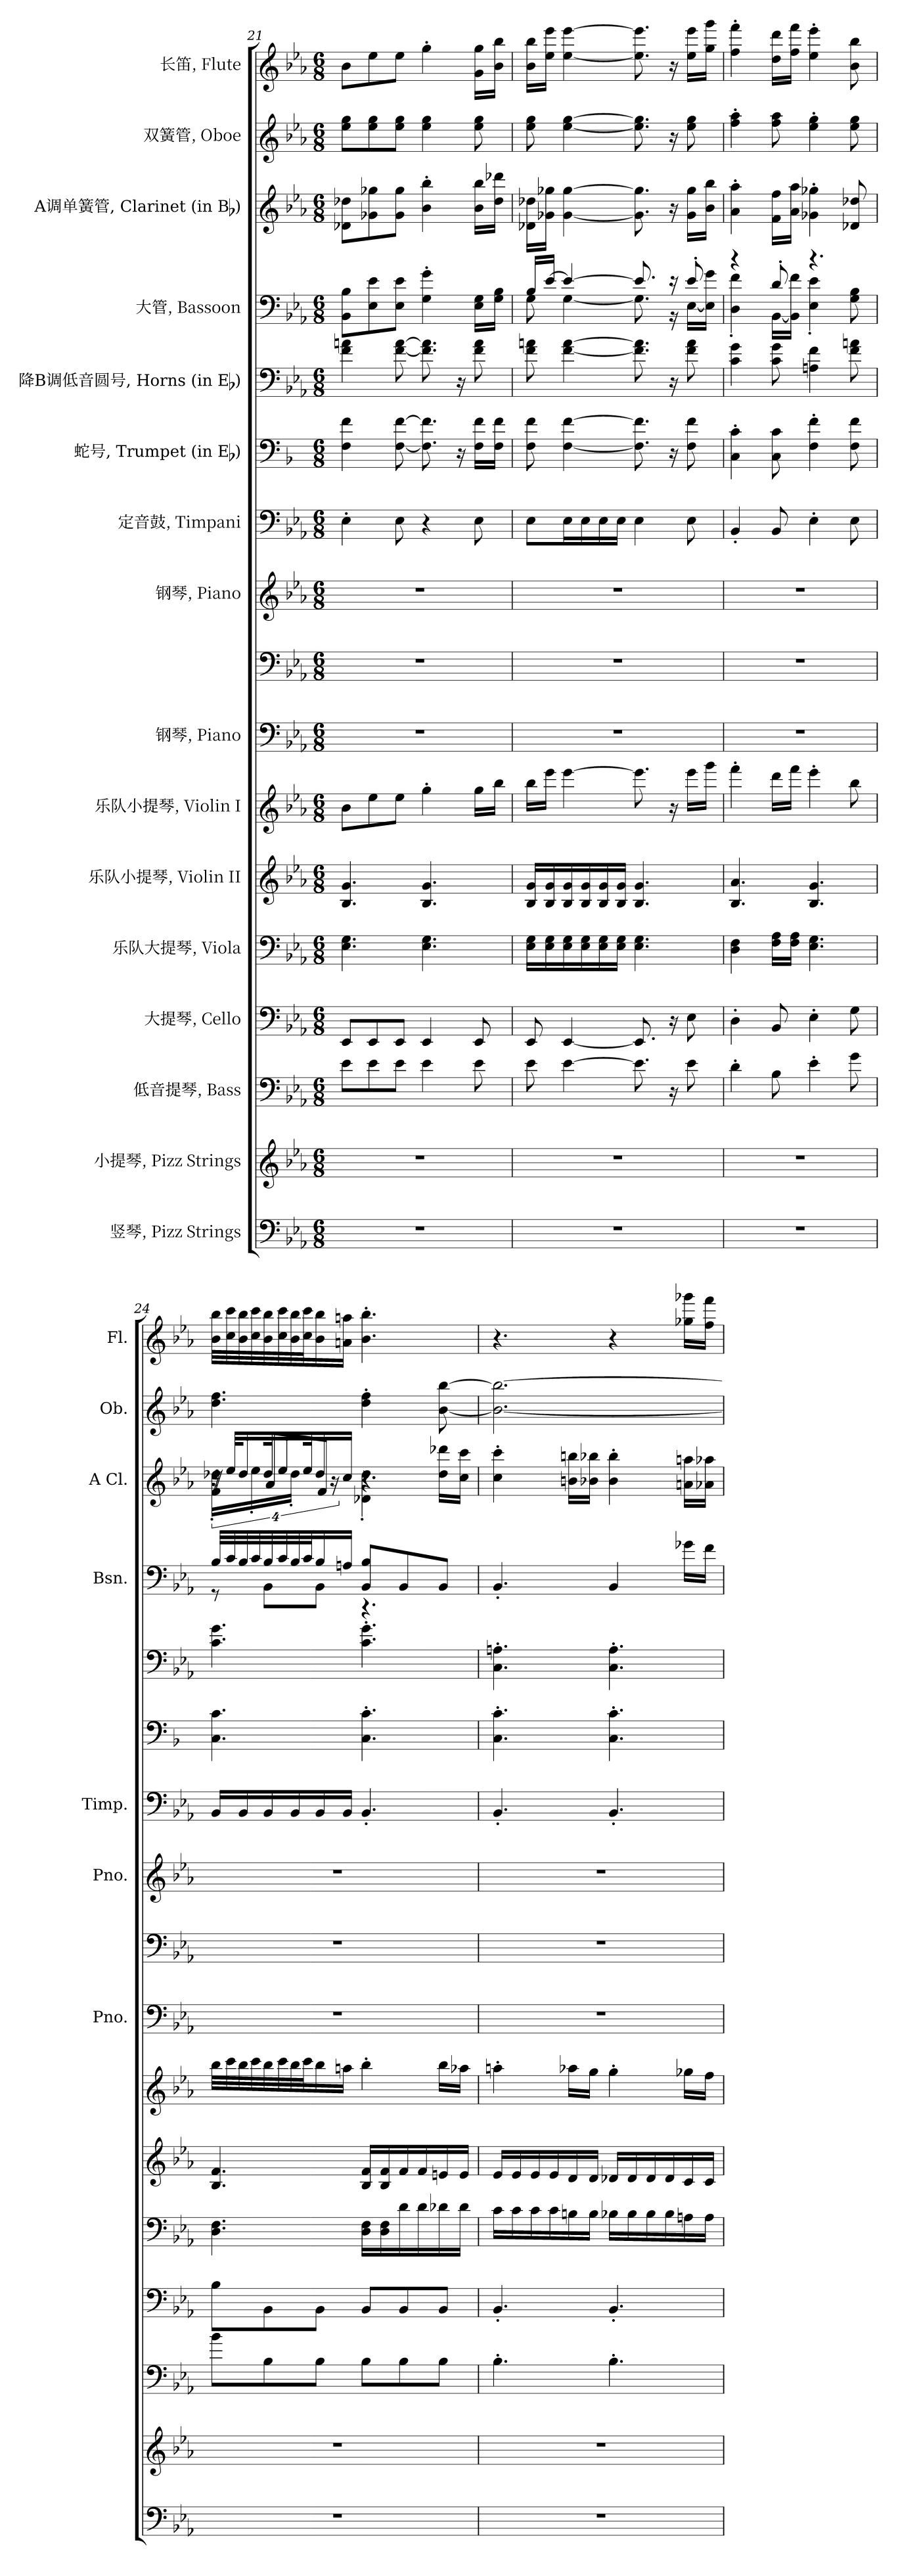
**kern	**kern	**kern	**kern	**kern	**kern	**kern	**kern	**kern	**kern	**kern	**kern	**kern	**kern	**kern	**kern	**kern
*part16	*part15	*part14	*part13	*part12	*part11	*part10	*part9	*part9	*part8	*part7	*part6	*part5	*part4	*part3	*part2	*part1
*staff17	*staff16	*staff15	*staff14	*staff13	*staff12	*staff11	*staff10	*staff9	*staff8	*staff7	*staff6	*staff5	*staff4	*staff3	*staff2	*staff1
*I"竖琴, Pizz Strings	*I"小提琴, Pizz Strings	*I"低音提琴, Bass	*I"大提琴, Cello	*I"乐队大提琴, Viola	*I"乐队小提琴, Violin II	*I"乐队小提琴, Violin I	*I"钢琴, Piano	*	*I"钢琴, Piano	*I"定音鼓, Timpani	*I"蛇号, Trumpet (in Eb)	*I"降B调低音圆号, Horns (in Eb)	*I"大管, Bassoon	*I"A调单簧管, Clarinet (in Bb)	*I"双簧管, Oboe	*I"长笛, Flute
*	*	*	*	*	*	*	*I'Pno.	*	*I'Pno.	*I'Timp.	*	*	*I'Bsn.	*I'A Cl.	*I'Ob.	*I'Fl.
!!LO:PB:g=z
*clefF4	*clefG2	*clefF4	*clefF4	*clefF4	*clefG2	*clefG2	*clefF4	*clefF4	*clefG2	*clefF4	*clefF4	*clefF4	*clefF4	*clefG2	*clefG2	*clefG2
*	*	*ITrd7c12	*	*	*	*	*	*	*	*	*ITrd1c2	*ITrd1c2	*	*ITrd2c3	*	*
*k[b-e-a-]	*k[b-e-a-]	*k[b-e-a-]	*k[b-e-a-]	*k[b-e-a-]	*k[b-e-a-]	*k[b-e-a-]	*k[b-e-a-]	*k[b-e-a-]	*k[b-e-a-]	*k[b-e-a-]	*k[b-e-a-]	*k[b-e-a-d-g-]	*k[b-e-a-]	*k[]	*k[b-e-a-]	*k[b-e-a-]
*M6/8	*M6/8	*M6/8	*M6/8	*M6/8	*M6/8	*M6/8	*M6/8	*M6/8	*M6/8	*M6/8	*M6/8	*M6/8	*M6/8	*M6/8	*M6/8	*M6/8
=21	=21	=21	=21	=21	=21	=21	=21	=21	=21	=21	=21	=21	=21	=21	=21	=21
2.r	2.r	8E-\L	8EE-/L	4.E-\ 4.G\	4.B-/ 4.g/	8b-\L	2.r	2.r	2.r	4E-'\	4E-\ 4e-\	4e-\ 4gn\	8BB-\ 8B-\L	8B-X\ 8b-X\L	8ee-\ 8gg\L	8b-\L
.	.	8E-\	8EE-/	.	.	8ee-\	.	.	.	.	.	.	8E-\ 8e-\	8e-X\ 8ee-X\	8ee-\ 8gg\	8ee-\
.	.	8E-\J	8EE-/J	.	.	8ee-\J	.	.	.	8E-\	[8E-\ [8e-\	[8e-\ [8g\	8E-\ 8e-\J	8e-\ 8ee-\J	8ee-\ 8gg\J	8ee-\J
.	.	4E-\	4EE-/	4.E-\ 4.G\	4.B-/ 4.g/	4gg'\	.	.	.	4r	8.E-\] 8.e-\]	8.e-\] 8.g\]	4G\' 4g\'	4g\' 4gg\'	4ee-\ 4gg\	4gg'\
.	.	.	.	.	.	.	.	.	.	.	16r	16r	.	.	.	.
.	.	8E-\	8EE-/	.	.	16gg\LL	.	.	.	8E-\	16E-\ 16e-\LL	8e-\ 8g\	16E-\ 16G\LL	16g\ 16gg\LL	8ee-\ 8gg\	16g\ 16gg\LL
.	.	.	.	.	.	16bb-\JJ	.	.	.	.	16E-\ 16e-\JJ	.	16G\ 16B-\JJ	16b-\ 16bb-X\JJ	.	16b-\ 16bb-\JJ
=22	=22	=22	=22	=22	=22	=22	=22	=22	=22	=22	=22	=22	=22	=22	=22	=22
*	*	*	*	*	*	*	*	*	*	*	*	*	*^	*	*	*
2.r	2.r	8E-\	8EE-/	16E-\ 16G\LL	16B-/ 16g/LL	16bb-\LL	2.r	2.r	2.r	8E-\L	8E-\ 8e-\	8e-\ 8gn\	16B-/LL	8G\	16B-X\ 16b-X\LL	8ee-\ 8gg\	16b-\ 16bb-\LL
.	.	.	.	16E-\ 16G\	16B-/ 16g/	16eee-\JJ	.	.	.	.	.	.	[16e-/JJ	.	16e-X\ 16ee-X\JJ	.	16ee-\ 16eee-\JJ
.	.	[4E-\	[4EE-/	16E-\ 16G\	16B-/ 16g/	[4eee-\	.	.	.	16E-\L	[4E-\ [4e-\	[4e-\ [4g\	4e-/_	[4G\	[4e-\ [4ee-\	[4ee-\ [4gg\	[4ee-\ [4eee-\
.	.	.	.	16E-\ 16G\	16B-/ 16g/	.	.	.	.	16E-\	.	.	.	.	.	.	.
.	.	.	.	16E-\ 16G\	16B-/ 16g/	.	.	.	.	16E-\	.	.	.	.	.	.	.
.	.	.	.	16E-\ 16G\JJ	16B-/ 16g/JJ	.	.	.	.	16E-\JJ	.	.	.	.	.	.	.
.	.	8.E-\]	8.EE-/]	4.E-\ 4.G\	4.B-/ 4.g/	8.eee-\]	.	.	.	4E-\	8.E-\] 8.e-\]	8.e-\] 8.g\]	8.e-/]	8.G\]	8.e-\] 8.ee-\]	8.ee-\] 8.gg\]	8.ee-\] 8.eee-\]
.	.	16r	16r	.	.	16r	.	.	.	.	16r	16r	16r	16r	16r	16r	16r
.	.	8E-\	8E-\	.	.	16eee-\LL	.	.	.	8E-\	8E-\ 8e-\	8e-\ 8g\	8e-'/	[16E-\LL	16e-\ 16ee-\LL	8ee-\ 8gg\	16ee-\ 16eee-\LL
.	.	.	.	.	.	16ggg\JJ	.	.	.	.	.	.	.	16E-\] 16g\JJ	16g\ 16gg\JJ	.	16gg\ 16ggg\JJ
=23	=23	=23	=23	=23	=23	=23	=23	=23	=23	=23	=23	=23	=23	=23	=23	=23	=23
2.r	2.r	4D'\	4D'\	4D\ 4F\	4.B-/ 4.a-/	4fff'\	2.r	2.r	2.r	4BB-'/	4BB-\' 4B-\'	4B-\ 4f\	4r	4D\' 4f\'	4f\' 4ff\'	4ff\' 4aa-\'	4ff\' 4fff\'
.	.	8BB-\	8BB-/	16F\ 16A-\LL	.	16ddd\LL	.	.	.	8BB-/	8BB-\ 8B-\	8B-\ 8f\	8d'/	[16BB-\LL	16d\ 16dd\LL	8ff\ 8aa-\	16dd\ 16ddd\LL
.	.	.	.	16F\ 16A-\JJ	.	16fff\JJ	.	.	.	.	.	.	.	16BB-\] 16f\JJ	16f\ 16ff\JJ	.	16ff\ 16fff\JJ
.	.	4E-'\	4E-'\	4.E-\ 4.G\	4.B-/ 4.g/	4eee-'\	.	.	.	4E-'\	4E-\' 4e-\'	4Gn\ 4e-\	4.r	4E-\' 4e-\'	4e-X\' 4ee-X\'	4ee-\' 4gg\'	4ee-\' 4eee-\'
.	.	8G\	8G\	.	.	8bb-\	.	.	.	8E-\	8E-\ 8e-\	8e-\ 8gn\	.	8G\ 8B-\	8B-X/ 8b-X/	8ee-\ 8gg\	8b-\ 8bb-\
!!LO:PB:g=z
=24	=24	=24	=24	=24	=24	=24	=24	=24	=24	=24	=24	=24	=24	=24	=24	=24	=24
*	*	*	*	*	*	*	*	*	*	*	*	*	*	*	*^	*	*
*	*	*	*	*	*	*	*	*	*	*	*	*	*	*	*	*^	*	*
2.r	2.r	8B-\L	8B-\L	4.D\ 4.F\	4.B-/ 4.f/	32bb-\LLL	2.r	2.r	2.r	16BB-/LL	4.BB-\ 4.B-\	4.B-\ 4.f\	32B-/LLL	8r	32r	32%3d\' 32%3b-X\'L	8r	4.dd\ 4.ff\	32b-\ 32bb-\LLL
.	.	.	.	.	.	32ccc\	.	.	.	.	.	.	32c/	.	32cc/KLL	.	.	.	32cc\ 32ccc\
.	.	.	.	.	.	32bb-\	.	.	.	16BB-/	.	.	32B-/	.	16b-'/	.	.	.	32b-\ 32bb-\
.	.	.	.	.	.	32ccc\	.	.	.	.	.	.	32c/	.	.	32%3cc'\	.	.	32cc\ 32ccc\
.	.	8BB-\	8BB-\	.	.	32bb-\	.	.	.	16BB-/	.	.	32B-/	8BB-\L	32b-/K	.	8f/L	.	32b-\ 32bb-\
.	.	.	.	.	.	32ccc\	.	.	.	.	.	.	32c/	.	16cc'/	.	.	.	32cc\ 32ccc\
.	.	.	.	.	.	32bb-\	.	.	.	16BB-/	.	.	32B-/	.	.	32%3b-'\J	.	.	32b-\ 32bb-\
.	.	.	.	.	.	32ccc\J	.	.	.	.	.	.	32c/J	.	32cc/K	.	.	.	32cc\ 32ccc\J
.	.	8BB-\J	8BB-\J	.	.	16bb-\	.	.	.	16BB-/	.	.	16B-/	8BB-\J	16b-/	.	8d/J	.	16b-\ 16bb-\
.	.	.	.	.	.	.	.	.	.	.	.	.	.	.	.	32%3r	.	.	.
.	.	.	.	.	.	16aan\JJ	.	.	.	16BB-/JJ	.	.	16An/JJ	.	16a/JJ	.	.	.	16an\ 16aan\JJ
.	.	8BB-\L	8BB-/L	16D\ 16F\LL	16B-/ 16f/LL	4bb-'\	.	.	.	4.BB-'/	4.BB-\' 4.B-\'	4.B-\' 4.f\'	8BB-/ 8B-/L	4.r	4.r	4B-X\' 4b-\'	4.r	4dd\' 4ff\'	4.b-\' 4.bb-\'
.	.	.	.	16D\ 16F\	16B-/ 16f/	.	.	.	.	.	.	.	.	.	.	.	.	.	.
.	.	8BB-\	8BB-/	16d\	16f/	.	.	.	.	.	.	.	8BB-/	.	.	.	.	.	.
.	.	.	.	16d\	16f/	.	.	.	.	.	.	.	.	.	.	.	.	.	.
.	.	8BB-\J	8BB-/J	16d-X\	16en/	16bb-\LL	.	.	.	.	.	.	8BB-/J	.	.	16b-\ 16bb-X\LL	.	[8b-\ [8bb-\	.
.	.	.	.	16d-\JJ	16e/JJ	16aa-X\JJ	.	.	.	.	.	.	.	.	.	16a\ 16aa\JJ	.	.	.
*	*	*	*	*	*	*	*	*	*	*	*	*	*v	*v	*	*	*	*	*
*	*	*	*	*	*	*	*	*	*	*	*	*	*	*v	*v	*v	*	*
!!LO:PB:g=z
=25	=25	=25	=25	=25	=25	=25	=25	=25	=25	=25	=25	=25	=25	=25	=25	=25
2.r	2.r	4.BB-'\	4.BB-'/	16c\LL	16e-/LL	4aan'\	2.r	2.r	2.r	4.BB-'/	4.BB-\' 4.B-\'	4.BB-\' 4.Gn\'	4.BB-'/	4a\' 4aa\'	2.b-\_ 2.bb-\_	4.r
.	.	.	.	16c\	16e-/	.	.	.	.	.	.	.	.	.	.	.
.	.	.	.	16c\	16e-/	.	.	.	.	.	.	.	.	.	.	.
.	.	.	.	16c\	16e-/	.	.	.	.	.	.	.	.	.	.	.
.	.	.	.	16Bn\	16d/	16aa-X\LL	.	.	.	.	.	.	.	16g#X\ 16gg#X\LL	.	.
.	.	.	.	16B\JJ	16d/JJ	16gg\JJ	.	.	.	.	.	.	.	16gn\ 16ggn\JJ	.	.
.	.	4.BB-'\	4.BB-'/	16B-X\LL	16d-X/LL	4gg'\	.	.	.	4.BB-'/	4.BB-\' 4.B-\'	4.BB-\' 4.G\'	4BB-/	4g\' 4gg\'	.	4r
.	.	.	.	16B-\	16d-/	.	.	.	.	.	.	.	.	.	.	.
.	.	.	.	16B-\	16d-/	.	.	.	.	.	.	.	.	.	.	.
.	.	.	.	16B-\	16d-/	.	.	.	.	.	.	.	.	.	.	.
.	.	.	.	16An\	16c/	16gg-X\LL	.	.	.	.	.	.	16g-X\LL	16f#X\ 16ff#X\LL	.	16gg-X\ 16ggg-X\LL
.	.	.	.	16A\JJ	16c/JJ	16ff\JJ	.	.	.	.	.	.	16f\JJ	16fn\ 16ffn\JJ	.	16ff\ 16fff\JJ
=	=	=	=	=	=	=	=	=	=	=	=	=	=	=	=	=
*-	*-	*-	*-	*-	*-	*-	*-	*-	*-	*-	*-	*-	*-	*-	*-	*-
